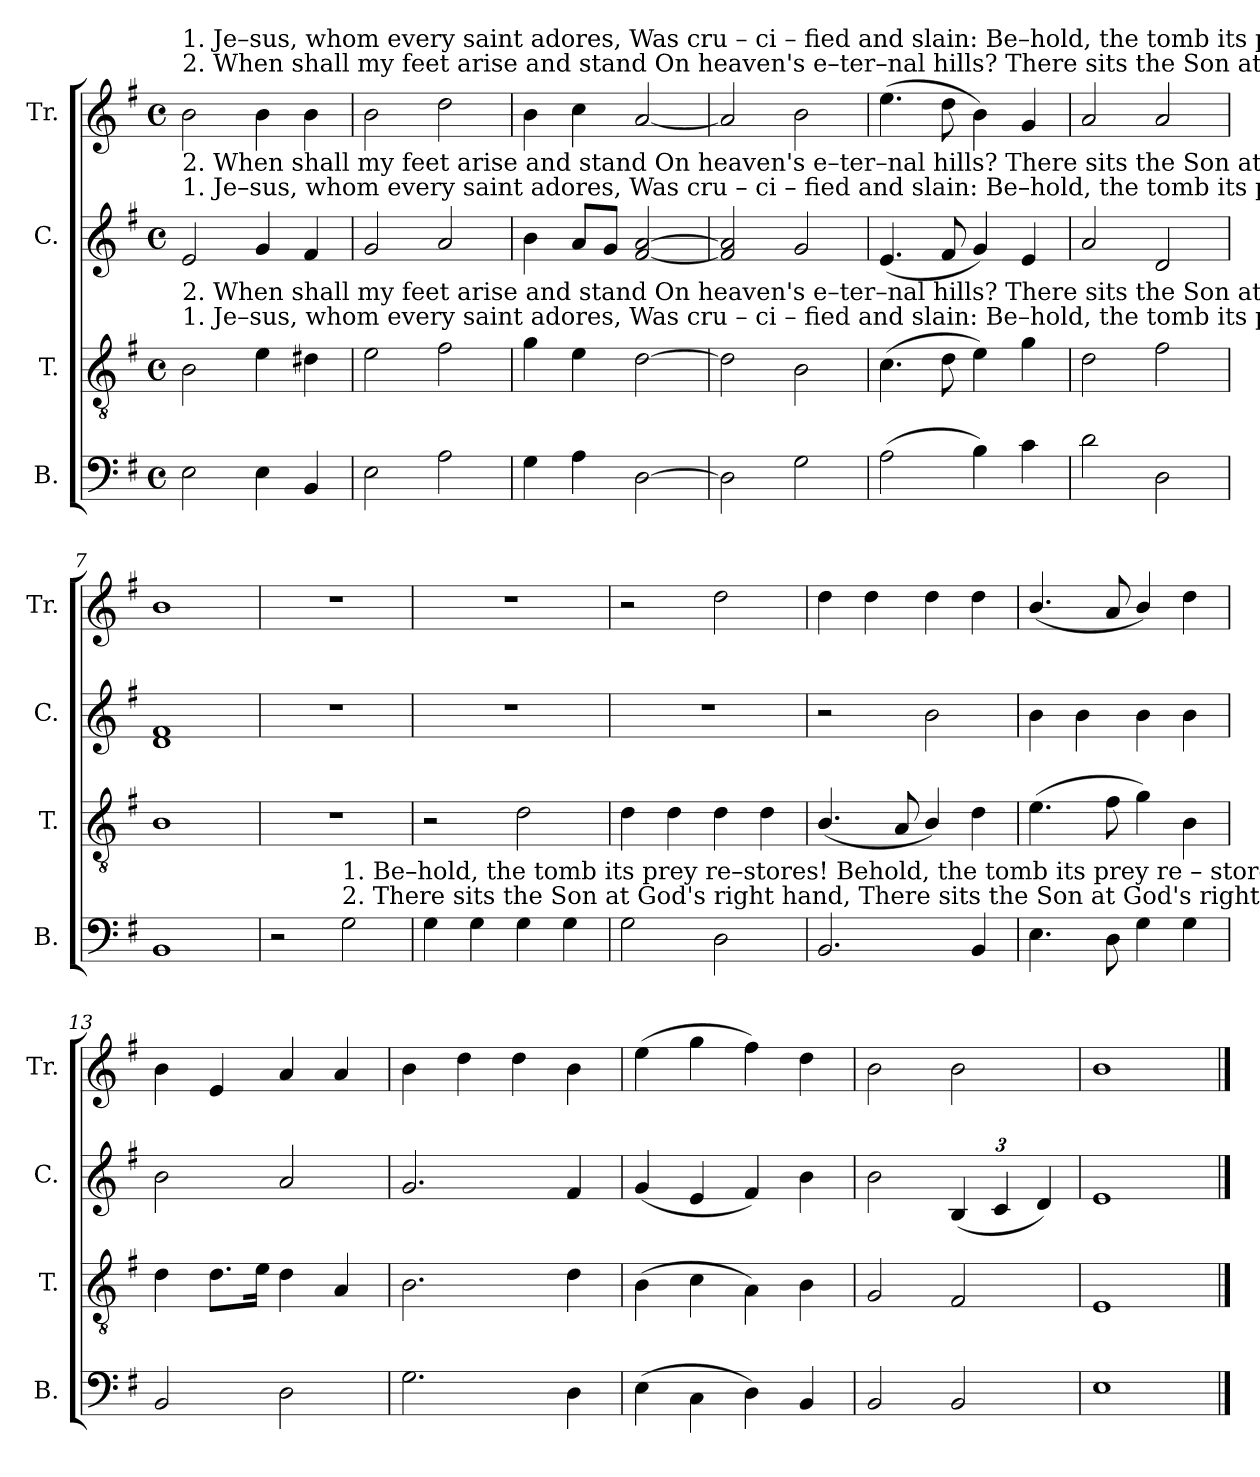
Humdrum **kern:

**kern	**kern	**kern	**kern
*part4	*part3	*part2	*part1
*staff4	*staff3	*staff2	*staff1
*I"B.	*I"T.	*I"C.	*I"Tr.
*I'B.	*I'T.	*I'C.	*I'Tr.
*clefF4	*clefGv2	*clefG2	*clefG2
*k[f#]	*k[f#]	*k[f#]	*k[f#]
*M4/4	*M4/4	*M4/4	*M4/4
*met(c)	*met(c)	*met(c)	*met(c)
*MM120	*MM120	*MM120	*MM120
=1	=1	=1	=1
!	!	!	!LO:TX:a:t=2. When shall my feet arise and stand   On  heaven's    e–ter–nal  hills?                                   There sits the Son at God's right hand, And there the Father smiles, And  there  the  Father smiles.
!	!	!	!LO:TX:a:t=1.  Je–sus, whom every  saint adores,  Was cru  –  ci  – fied and slain&colon;                                     Be–hold, the tomb its prey      restores! Behold, he lives again, Be–hold,   he  lives    a   –   gain!
!	!	!LO:TX:a:t=1.  Je–sus, whom every  saint adores,  Was cru  –  ci  – fied and slain&colon;                                                             Be–hold, the tomb its prey       re –  stores!     Be – hold,   he  lives    a   –   gain!	!
!	!	!LO:TX:a:t=2. When shall my feet arise and stand   On  heaven's    e–ter–nal  hills?                                                            There sits the Son at God's       right   hand,     And  there  the  Fa  –  ther  smiles.	!
!	!LO:TX:a:t=1.  Je–sus, whom every  saint adores,  Was cru  –  ci  – fied and slain&colon;                   Be–hold, the tomb its prey    re – stores!      Behold,  he  lives  again,      Be – hold,     he   lives  a   –  gain!	!	!
!	!LO:TX:a:t=2. When shall my feet arise and stand   On  heaven's    e–ter–nal  hills?                  There  sits  the  Son  at  God's  right hand,  And there the Father smiles,  And  there    the   Fa – ther  smiles.	!	!
2E!\	2B!\	2e!/	2b!\
4E!\	4e!\	4g!/	4b!\
4BB!/	4d#X!\	4f#!/	4b!\
=2	=2	=2	=2
2E!\	2e!\	2g!/	2b!\
2A!\	2f#!\	2a!/	2dd!\
=3	=3	=3	=3
4G!\	4g!\	4b!\	4b!\
4A!\	4e!\	8a!/L	4cc!\
.	.	8g!/J	.
[2D!\	[2d!\	[2f#!/ [2a!/	[2a!/
=4	=4	=4	=4
2D!\]	2d!\]	2f#!/] 2a!/]	2a!/]
2G!\	2B!\	2g!/	2b!\
=5	=5	=5	=5
(2A!\	(4.c!\	(4.e!/	(4.ee!\
.	8d!\	8f#!/	8dd!\
4B!\)	4e!\)	4g!/)	4b!\)
4c!\	4g!\	4e!/	4g!/
=6	=6	=6	=6
2d!\	2d!\	2a!/	2a!/
2D!\	2f#!\	2d!/	2a!/
=7	=7	=7	=7
1BB!	1B!	1d! 1f#!	1b!
=8	=8	=8	=8
2r	1r	1r	1r
!LO:TX:a:t=2. There sits the Son at God's right hand,      There  sits  the  Son at God's right hand,     And  there   the  Fa –  ther  smiles.	!	!	!
!LO:TX:a:t=1. Be–hold, the tomb its prey re–stores!       Behold, the tomb its prey   re  – stores!      Be – hold,    he  lives  a   –   gain!	!	!	!
2G!\	.	.	.
=9	=9	=9	=9
4G!\	2r	1r	1r
4G!\	.	.	.
4G!\	2d!\	.	.
4G!\	.	.	.
=10	=10	=10	=10
2G!\	4d!\	1r	2r
.	4d!\	.	.
2D!\	4d!\	.	2dd!\
.	4d!\	.	.
=11	=11	=11	=11
2.BB!/	(4.B!/	2r	4dd!\
.	.	.	4dd!\
.	8A!/	.	.
.	4B!/)	2b!\	4dd!\
4BB!/	4d!\	.	4dd!\
=12	=12	=12	=12
4.E!\	(4.e!\	4b!\	(4.b!/
.	.	4b!\	.
8D!\	8f#!\	.	8a!/
4G!\	4g!\)	4b!\	4b!/)
4G!\	4B!\	4b!\	4dd!\
=13	=13	=13	=13
2BB!/	4d!\	2b!\	4b!\
.	8.d!\L	.	4e!/
.	16e!\Jk	.	.
2D!\	4d!\	2a!/	4a!/
.	4A!/	.	4a!/
=14	=14	=14	=14
2.G!\	2.B!\	2.g!/	4b!\
.	.	.	4dd!\
.	.	.	4dd!\
4D!\	4d!\	4f#!/	4b!\
=15	=15	=15	=15
(4E!\	(4B!\	(4g!/	(4ee!\
4C!\	4c!\	4e!/	4gg!\
4D!\)	4A!\)	4f#!/)	4ff#!\)
4BB!/	4B!\	4b!\	4dd!\
=16	=16	=16	=16
2BB!/	2G!/	2b!\	2b!\
*	*	*Xbrackettup	*
2BB!/	2F#!/	(>6B!/	2b!\
.	.	6c!/	.
.	.	6d!/)	.
=17	=17	=17	=17
1E!	1E!	1e!	1b!
==	==	==	==
*-	*-	*-	*-
